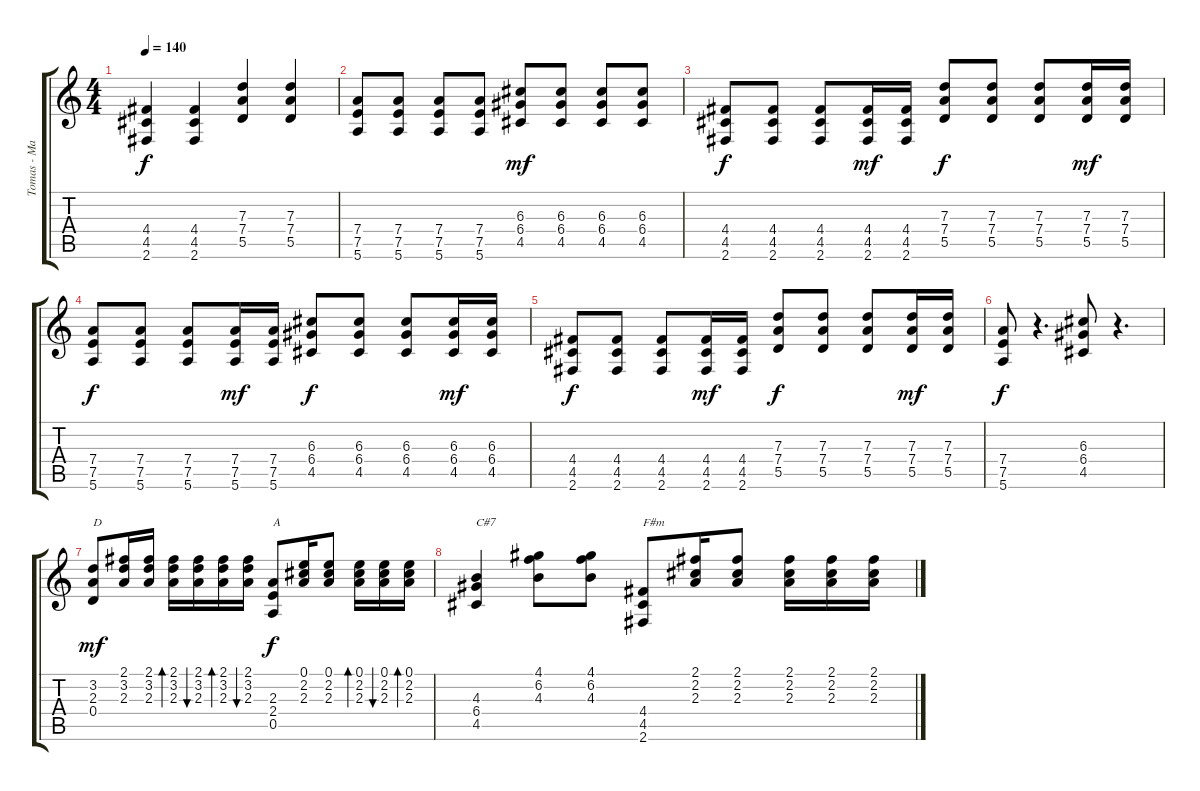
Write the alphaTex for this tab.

\track ("Tomas - Main Guitar" "Tomas - Ma") {instrument distortionguitar}
\staff {score tabs}
\tuning (E4 B3 G3 D3 A2 E2) {hide}
\ts (4 4)
\tempo 140
\clef g2
\ks c
(4.4 4.5 2.6).4{dy f} (4.4 4.5 2.6).4 (7.3 7.4 5.5).4 (7.3 7.4 5.5).4 |
(7.4 7.5 5.6).8 (7.4 7.5 5.6).8 (7.4 7.5 5.6).8 (7.4 7.5 5.6).8 (6.3 6.4 4.5).8{dy mf} (6.3 6.4 4.5).8 (6.3 6.4 4.5).8 (6.3 6.4 4.5).8 |
(4.4 4.5 2.6).8{dy f} (4.4 4.5 2.6).8 (4.4 4.5 2.6).8 (4.4 4.5 2.6).16{dy mf} (4.4 4.5 2.6).16 (7.3 7.4 5.5).8{dy f} (7.3 7.4 5.5).8 (7.3 7.4 5.5).8 (7.3 7.4 5.5).16{dy mf} (7.3 7.4 5.5).16 |
(7.4 7.5 5.6).8{dy f} (7.4 7.5 5.6).8 (7.4 7.5 5.6).8 (7.4 7.5 5.6).16{dy mf} (7.4 7.5 5.6).16 (6.3 6.4 4.5).8{dy f} (6.3 6.4 4.5).8 (6.3 6.4 4.5).8 (6.3 6.4 4.5).16{dy mf} (6.3 6.4 4.5).16 |
(4.4 4.5 2.6).8{dy f} (4.4 4.5 2.6).8 (4.4 4.5 2.6).8 (4.4 4.5 2.6).16{dy mf} (4.4 4.5 2.6).16 (7.3 7.4 5.5).8{dy f} (7.3 7.4 5.5).8 (7.3 7.4 5.5).8 (7.3 7.4 5.5).16{dy mf} (7.3 7.4 5.5).16 |
(7.4 7.5 5.6).8{dy f} r.4{d} (6.3 6.4 4.5).8 r.4{d} |
(3.2 2.3 0.4).8{txt "D" dy mf volume 14 instrument electricguitarclean} (2.1 3.2 2.3).16 (2.1 3.2 2.3).16 (2.1 3.2 2.3).16{bd 60} (2.1 3.2 2.3).16{bu 60} (2.1 3.2 2.3).16{bd 60} (2.1 3.2 2.3).16{bu 60} (2.3 2.4 0.5).8{txt "A" dy f} (0.1 2.2 2.3).16 (0.1 2.2 2.3).8 (0.1 2.2 2.3).16{bd 60} (0.1 2.2 2.3).16{bu 60} (0.1 2.2 2.3).16{bd 60} |
(4.3 6.4 4.5).4{txt "C#7"} (4.1 6.2 4.3).8 (4.1 6.2 4.3).8 (4.4 4.5 2.6).8{txt "F#m"} (2.1 2.2 2.3).16 (2.1 2.2 2.3).8 (2.1 2.2 2.3).16 (2.1 2.2 2.3).16 (2.1 2.2 2.3).16
